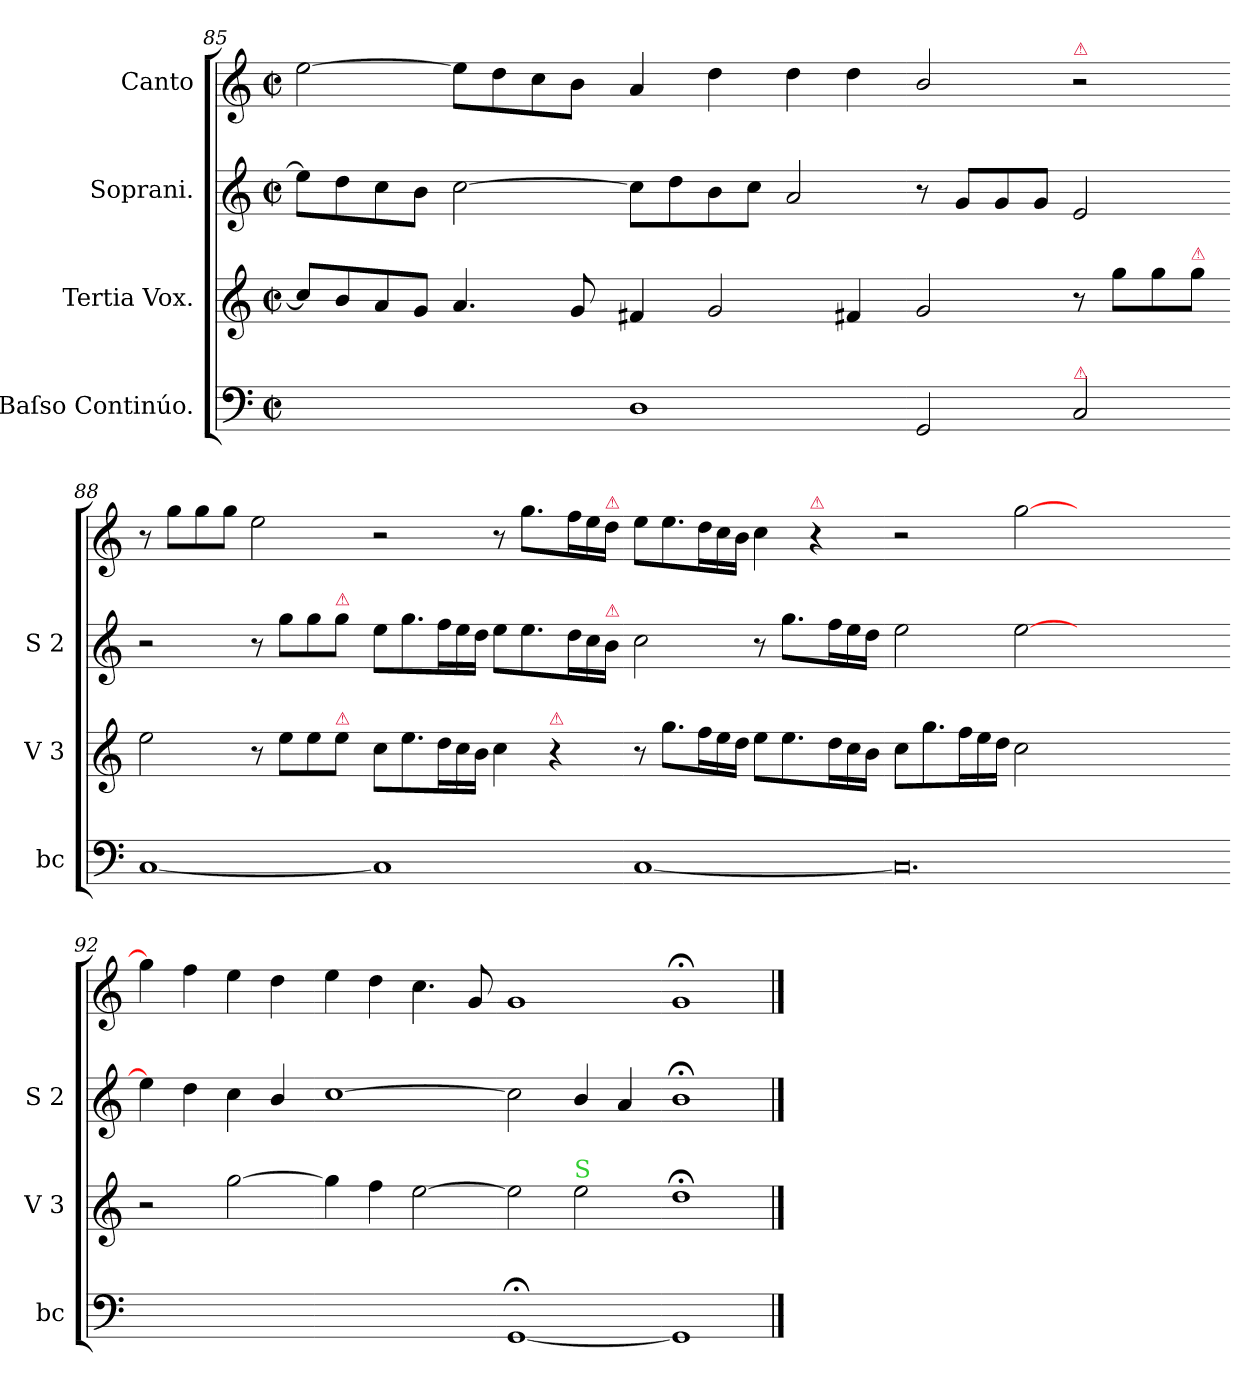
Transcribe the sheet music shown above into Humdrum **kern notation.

**kern	**kern	**kern	**kern
*part4	*part3	*part2	*part1
*staff4	*staff3	*staff2	*staff1
*I"Baſso Continúo.	*I"Tertia Vox.	*I"Soprani.	*I"Canto
*I'bc	*I'V 3	*I'S 2	*
*clefF4	*clefG2	*clefG2	*clefG2
*k[]	*k[]	*k[]	*k[]
*G:mix	*G:mix	*G:mix	*G:mix
*M2/2	*M2/2	*M2/2	*M2/2
*met(c|)	*met(c|)	*met(c|)	*met(c|)
=85	=85	=85	=85
1ryy	8cc/L]	8ee\L]	[2ee\
.	8b/	8dd\	.
.	8a/	8cc\	.
.	8g/J	8b\J	.
.	4.a/	[2cc\	8ee\L]
.	.	.	8dd\
.	.	.	8cc\
.	8g/	.	8b\J
=86-	=86-	=86-	=86-
1D	4f#X/	8cc\L]	4a/
.	.	8dd\	.
.	2g/	8b\	4dd\
.	.	8cc\J	.
.	.	2a/	4dd\
.	4f#X/	.	4dd\
=87-	=87-	=87-	=87-
2GG/	2g/	8r	2b/
.	.	8g/L	.
.	.	8g/	.
.	.	8g/J	.
!	!	!	!LO:TX:a:color=crimson:t=⚠
!LO:TX:a:color=crimson:t=⚠	!	!	!
2C/	8r	2e/	2r
.	8gg\L	.	.
.	8gg\	.	.
!	!LO:TX:a:color=crimson:t=⚠	!	!
.	8gg\J	.	.
=88-	=88-	=88-	=88-
[1C	2ee\	2r	8r
.	.	.	8gg\L
.	.	.	8gg\
.	.	.	8gg\J
.	8r	8r	2ee\
.	8ee\L	8gg\L	.
.	8ee\	8gg\	.
!	!	!LO:TX:a:color=crimson:t=⚠	!
!	!LO:TX:a:color=crimson:t=⚠	!	!
.	8ee\J	8gg\J	.
=89-	=89-	=89-	=89-
1C]	8cc\L	8ee\L	2r
.	8.ee\	8.gg\	.
.	16dd\L	16ff\L	.
.	16cc\	16ee\	.
.	16b\JJ	16dd\JJ	.
.	4cc\	8ee\L	8r
.	.	8.ee\	8.gg\L
!	!LO:TX:a:color=crimson:t=⚠	!	!
.	4r	.	.
.	.	16dd\L	16ff\L
.	.	16cc\	16ee\
!	!	!	!LO:TX:a:color=crimson:t=⚠
!	!	!LO:TX:a:color=crimson:t=⚠	!
.	.	16b\JJ	16dd\JJ
=90-	=90-	=90-	=90-
[1C/	8r	2cc\	8ee\L
.	8.gg\L	.	8.ee\
.	16ff\L	.	16dd\L
.	16ee\	.	16cc\
.	16dd\JJ	.	16b\JJ
.	8ee\L	8r	4cc\
.	8.ee\	8.gg\L	.
!	!	!	!LO:TX:a:color=crimson:t=⚠
.	.	.	4r
.	16dd\L	16ff\L	.
.	16cc\	16ee\	.
.	16b\JJ	16dd\JJ	.
=91-	=91-	=91-	=91-
0.C/]	8cc\L	2ee\	2r
.	8.gg\	.	.
.	16ff\L	.	.
.	16ee\	.	.
.	16dd\JJ	.	.
.	2cc\	[2ee\	[2gg\
.	0ryy	0ryy	0ryy
=92-	=92-	=92-	=92-
1ryy	2r	4ee\]	4gg\]
.	.	4dd\	4ff\
.	[2gg\	4cc\	4ee\
.	.	4b/	4dd\
=93-	=93-	=93-	=93-
1ryy	4gg\]	[1cc	4ee\
.	4ff\	.	4dd\
.	[2ee\	.	4.cc\
.	.	.	8g/
=94-	=94-	=94-	=94-
[1GG;<;	2ee\]	2cc]	1g
!	!LO:TX:a:color=limegreen:t=S	!	!
.	2ee\	4b/	.
.	.	4a/	.
=95-	=95-	=95-	=95-
1GG]	1dd;<;	1b;<;	1g;<;
==	==	==	==
*-	*-	*-	*-
